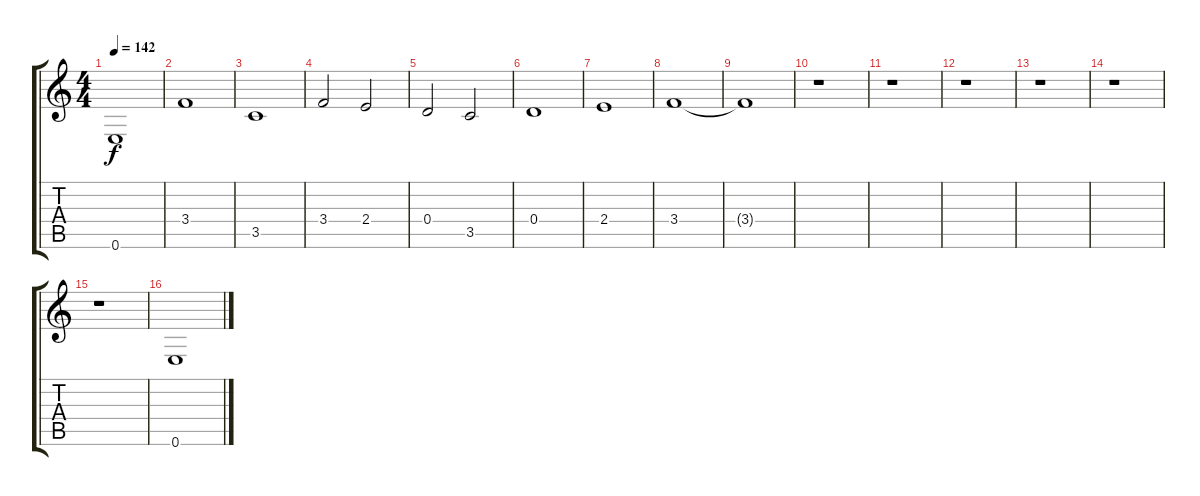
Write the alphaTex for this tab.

\track "" {instrument electricbassfinger}
\staff {score tabs}
\tuning (E4 B3 G3 D3 A2 E2) {hide}
\ts (4 4)
\tempo 142
\clef g2
\ks c
0.6{t}.1{dy f} |
3.4.1 |
3.5.1 |
3.4.2 2.4.2 |
0.4.2 3.5.2 |
0.4.1 |
2.4.1 |
3.4.1 |
3.4{t}.1 |
r.1 |
r.1 |
r.1 |
r.1 |
r.1 |
r.1 |
0.6.1
